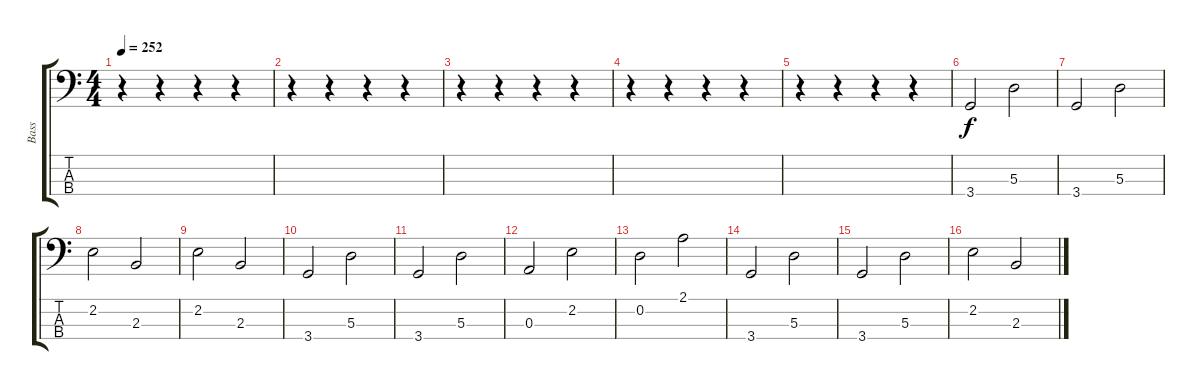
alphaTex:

\track ("Bass" "Bass") {instrument electricbassfinger}
\staff {score tabs}
\tuning (G2 D2 A1 E1) {hide}
\ts (4 4)
\tempo 252
\clef f4
\ks c
r.4{dy f instrument electricbassfinger} r.4 r.4 r.4 |
r.4 r.4 r.4 r.4 |
r.4 r.4 r.4 r.4 |
r.4 r.4 r.4 r.4 |
r.4 r.4 r.4 r.4 |
3.4.2 5.3.2 |
3.4.2 5.3.2 |
2.2.2 2.3.2 |
2.2.2 2.3.2 |
3.4.2 5.3.2 |
3.4.2 5.3.2 |
0.3.2 2.2.2 |
0.2.2 2.1.2 |
3.4.2 5.3.2 |
3.4.2 5.3.2 |
2.2.2 2.3.2
